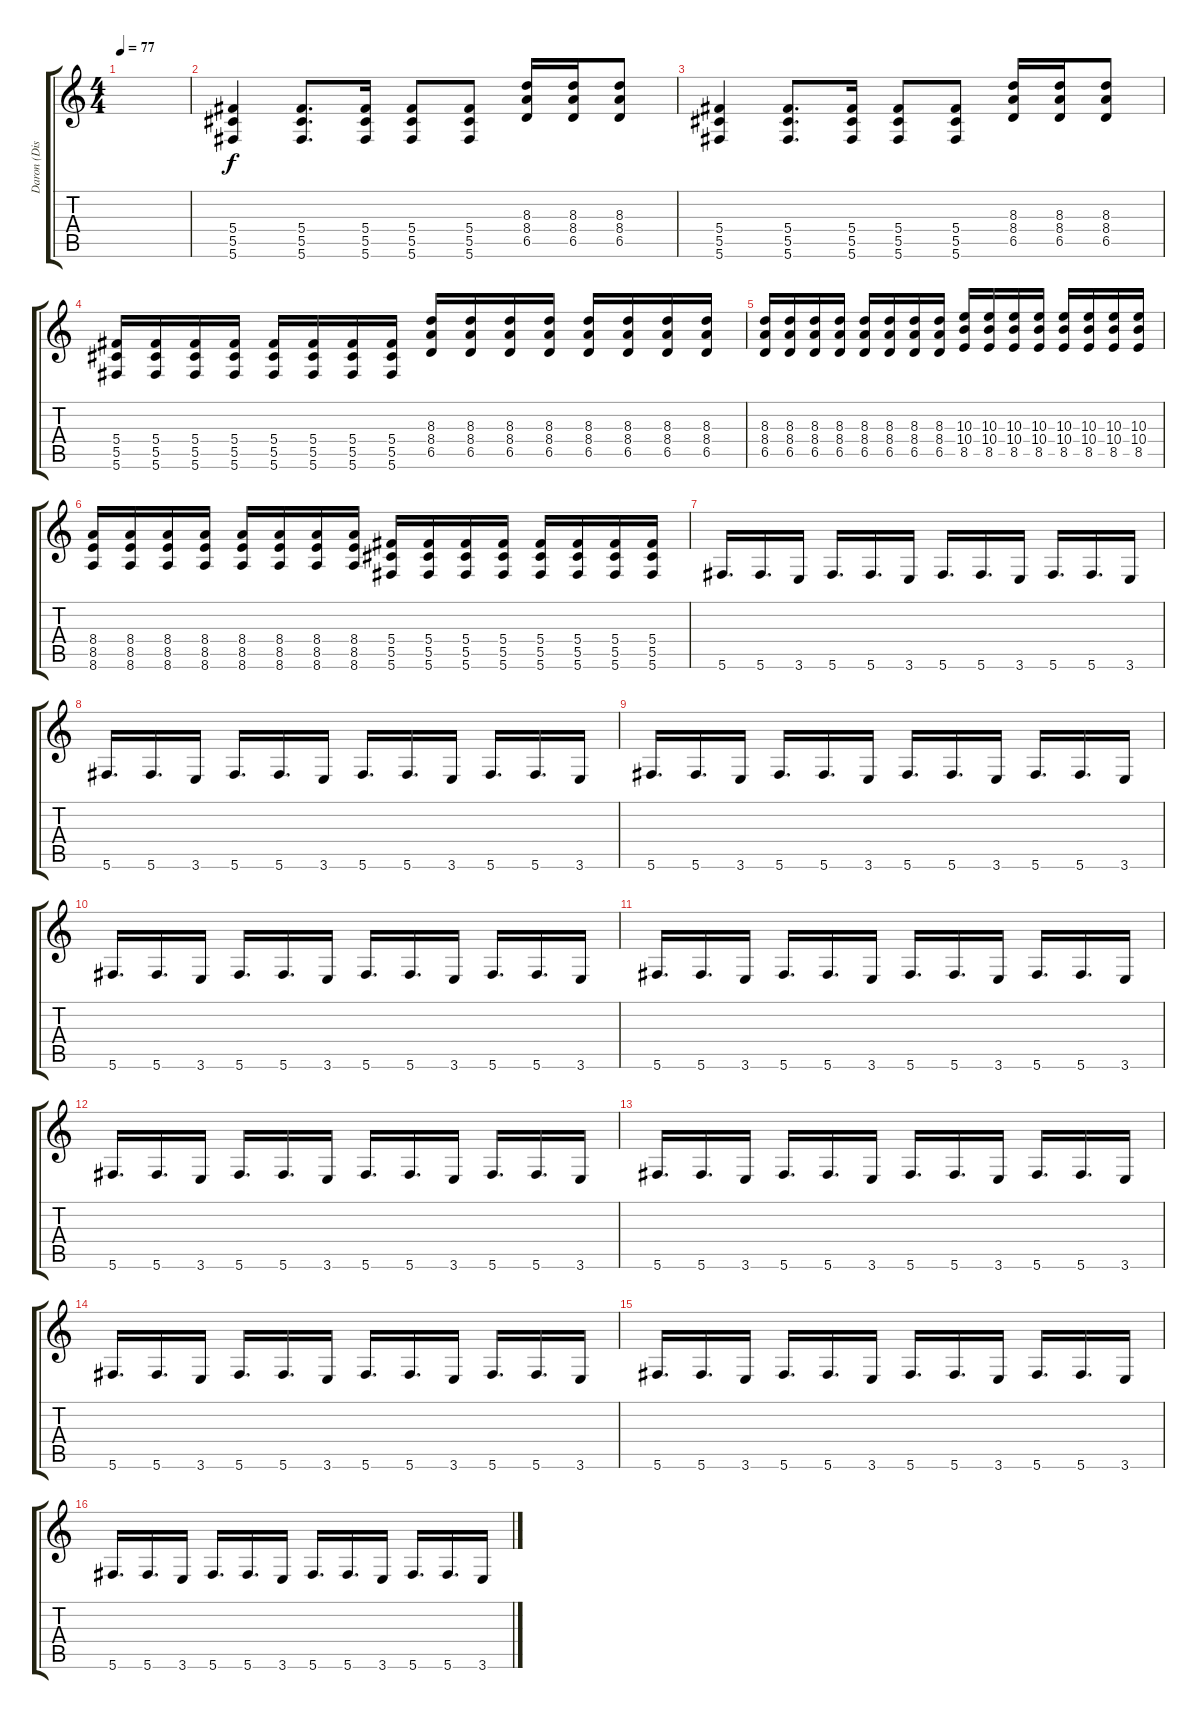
\track ("Daron (Distortion)" "Daron (Dis") {instrument distortionguitar}
\staff {score tabs}
\tuning (Eb4 Bb3 Gb3 Db3 Ab2 Db2) {hide}
\ts (4 4)
\tempo 77
\clef g2
\ks c
|
(5.4 5.5 5.6).4 (5.4 5.5 5.6).8{d} (5.4 5.5 5.6).16 (5.4 5.5 5.6).8 (5.4 5.5 5.6).8 (8.3 8.4 6.5).16 (8.3 8.4 6.5).16 (8.3 8.4 6.5).8 |
(5.4 5.5 5.6).4 (5.4 5.5 5.6).8{d} (5.4 5.5 5.6).16 (5.4 5.5 5.6).8 (5.4 5.5 5.6).8 (8.3 8.4 6.5).16 (8.3 8.4 6.5).16 (8.3 8.4 6.5).8 |
(5.4 5.5 5.6).16 (5.4 5.5 5.6).16 (5.4 5.5 5.6).16 (5.4 5.5 5.6).16 (5.4 5.5 5.6).16 (5.4 5.5 5.6).16 (5.4 5.5 5.6).16 (5.4 5.5 5.6).16 (8.3 8.4 6.5).16 (8.3 8.4 6.5).16 (8.3 8.4 6.5).16 (8.3 8.4 6.5).16 (8.3 8.4 6.5).16 (8.3 8.4 6.5).16 (8.3 8.4 6.5).16 (8.3 8.4 6.5).16 |
(8.3 8.4 6.5).16 (8.3 8.4 6.5).16 (8.3 8.4 6.5).16 (8.3 8.4 6.5).16 (8.3 8.4 6.5).16 (8.3 8.4 6.5).16 (8.3 8.4 6.5).16 (8.3 8.4 6.5).16 (10.3 10.4 8.5).16 (10.3 10.4 8.5).16 (10.3 10.4 8.5).16 (10.3 10.4 8.5).16 (10.3 10.4 8.5).16 (10.3 10.4 8.5).16 (10.3 10.4 8.5).16 (10.3 10.4 8.5).16 |
(8.4 8.5 8.6).16 (8.4 8.5 8.6).16 (8.4 8.5 8.6).16 (8.4 8.5 8.6).16 (8.4 8.5 8.6).16 (8.4 8.5 8.6).16 (8.4 8.5 8.6).16 (8.4 8.5 8.6).16 (5.4 5.5 5.6).16 (5.4 5.5 5.6).16 (5.4 5.5 5.6).16 (5.4 5.5 5.6).16 (5.4 5.5 5.6).16 (5.4 5.5 5.6).16 (5.4 5.5 5.6).16 (5.4 5.5 5.6).16 |
5.6.16{d} 5.6.16{d} 3.6.16 5.6.16{d} 5.6.16{d} 3.6.16 5.6.16{d} 5.6.16{d} 3.6.16 5.6.16{d} 5.6.16{d} 3.6.16 |
5.6.16{d} 5.6.16{d} 3.6.16 5.6.16{d} 5.6.16{d} 3.6.16 5.6.16{d} 5.6.16{d} 3.6.16 5.6.16{d} 5.6.16{d} 3.6.16 |
5.6.16{d} 5.6.16{d} 3.6.16 5.6.16{d} 5.6.16{d} 3.6.16 5.6.16{d} 5.6.16{d} 3.6.16 5.6.16{d} 5.6.16{d} 3.6.16 |
5.6.16{d} 5.6.16{d} 3.6.16 5.6.16{d} 5.6.16{d} 3.6.16 5.6.16{d} 5.6.16{d} 3.6.16 5.6.16{d} 5.6.16{d} 3.6.16 |
5.6.16{d} 5.6.16{d} 3.6.16 5.6.16{d} 5.6.16{d} 3.6.16 5.6.16{d} 5.6.16{d} 3.6.16 5.6.16{d} 5.6.16{d} 3.6.16 |
5.6.16{d} 5.6.16{d} 3.6.16 5.6.16{d} 5.6.16{d} 3.6.16 5.6.16{d} 5.6.16{d} 3.6.16 5.6.16{d} 5.6.16{d} 3.6.16 |
5.6.16{d} 5.6.16{d} 3.6.16 5.6.16{d} 5.6.16{d} 3.6.16 5.6.16{d} 5.6.16{d} 3.6.16 5.6.16{d} 5.6.16{d} 3.6.16 |
5.6.16{d} 5.6.16{d} 3.6.16 5.6.16{d} 5.6.16{d} 3.6.16 5.6.16{d} 5.6.16{d} 3.6.16 5.6.16{d} 5.6.16{d} 3.6.16 |
5.6.16{d} 5.6.16{d} 3.6.16 5.6.16{d} 5.6.16{d} 3.6.16 5.6.16{d} 5.6.16{d} 3.6.16 5.6.16{d} 5.6.16{d} 3.6.16 |
5.6.16{d} 5.6.16{d} 3.6.16 5.6.16{d} 5.6.16{d} 3.6.16 5.6.16{d} 5.6.16{d} 3.6.16 5.6.16{d} 5.6.16{d} 3.6.16
